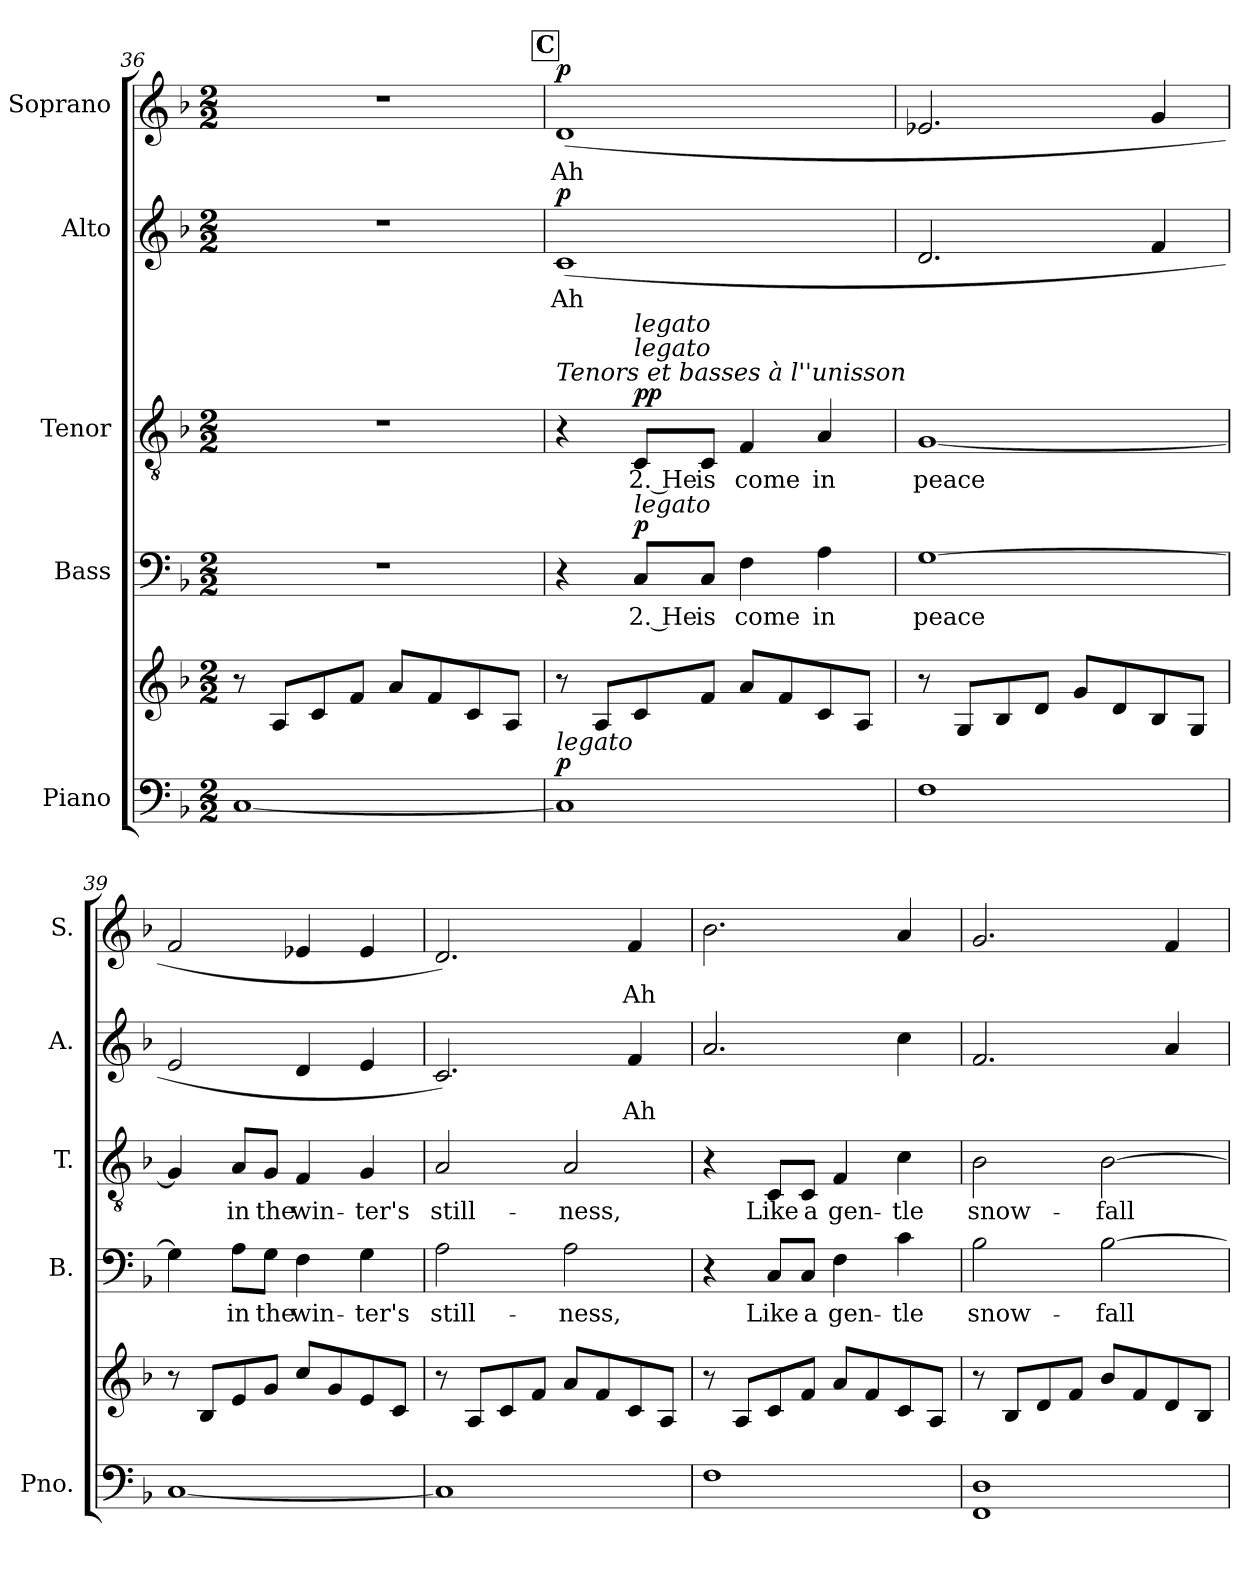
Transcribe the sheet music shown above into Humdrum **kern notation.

**kern	**kern	**dynam	**kern	**text	**dynam	**kern	**text	**dynam	**kern	**text	**dynam	**kern	**text	**dynam
*part5	*part5	*part5	*part4	*part4	*part4	*part3	*part3	*part3	*part2	*part2	*part2	*part1	*part1	*part1
*staff6	*staff5	*staff5/6	*staff4	*staff4	*staff4	*staff3	*staff3	*staff3	*staff2	*staff2	*staff2	*staff1	*staff1	*staff1
*I"Piano	*	*	*I"Bass	*	*	*I"Tenor	*	*	*I"Alto	*	*	*I"Soprano	*	*
*I'Pno.	*	*	*I'B.	*	*	*I'T.	*	*	*I'A.	*	*	*I'S.	*	*
*clefF4	*clefG2	*	*clefF4	*	*	*clefGv2	*	*	*clefG2	*	*	*clefG2	*	*
*	*	*	*	*	*	*	*	*	*	*	*	*ITrd-4c-7	*	*
*k[b-]	*k[b-]	*	*k[b-]	*	*	*k[b-]	*	*	*k[b-]	*	*	*k[]	*	*
*M2/2	*M2/2	*	*M2/2	*	*	*M2/2	*	*	*M2/2	*	*	*M2/2	*	*
=36	=36	=36	=36	=36	=36	=36	=36	=36	=36	=36	=36	=36	=36	=36
[1C	8r	.	1r	.	.	1r	.	.	1r	.	.	1r	.	.
.	8A/L	.	.	.	.	.	.	.	.	.	.	.	.	.
.	8c/	.	.	.	.	.	.	.	.	.	.	.	.	.
.	8f/J	.	.	.	.	.	.	.	.	.	.	.	.	.
.	8a/L	.	.	.	.	.	.	.	.	.	.	.	.	.
.	8f/	.	.	.	.	.	.	.	.	.	.	.	.	.
.	8c/	.	.	.	.	.	.	.	.	.	.	.	.	.
.	8A/J	.	.	.	.	.	.	.	.	.	.	.	.	.
!!LO:PB:g=z
!!LO:REH:place=s1:a:B:fs=16:t=C
=37	=37	=37	=37	=37	=37	=37	=37	=37	=37	=37	=37	=37	=37	=37
!	!	!	!	!	!	!LO:TX:a:i:t=Tenors et basses à l''unisson	!	!	!	!	!	!	!	!
!LO:TX:a:i:t=legato	!	!	!	!	!	!	!	!	!	!	!	!	!	!
!	!	!LO:DY:a=2	!	!	!	!	!	!	!	!	!LO:DY:a	!	!	!LO:DY:a
1C]	8r	p	4r	.	.	4r	.	.	(1c	Ah	p	(1ai	Ah	p
.	8A/L	.	.	.	.	.	.	.	.	.	.	.	.	.
!	!	!	!	!	!	!LO:TX:a:i:t=legato	!	!	!	!	!	!	!	!
!	!	!	!	!	!	!LO:TX:a:i:t=legato	!	!	!	!	!	!	!	!
!	!	!	!LO:TX:a:i:t=legato	!	!	!	!	!	!	!	!	!	!	!
!	!	!	!	!	!LO:DY:a	!	!	!LO:DY:a	!	!	!	!	!	!
!	!	!	!	!	!	!	!	!LO:DY:n=1:a	!	!	!	!	!	!
.	8c/	.	8C/L	2. He	p	8C/L	2. He	p p	.	.	.	.	.	.
.	8f/J	.	8C/J	is	.	8C/J	is	.	.	.	.	.	.	.
.	8a/L	.	4F\	come	.	4F/	come	.	.	.	.	.	.	.
.	8f/	.	.	.	.	.	.	.	.	.	.	.	.	.
.	8c/	.	4A\	in	.	4A/	in	.	.	.	.	.	.	.
.	8A/J	.	.	.	.	.	.	.	.	.	.	.	.	.
=38	=38	=38	=38	=38	=38	=38	=38	=38	=38	=38	=38	=38	=38	=38
1F	8r	.	[1G	peace	.	[1G	peace	.	2.d/	.	.	2.b-Xi/	.	.
.	8G/L	.	.	.	.	.	.	.	.	.	.	.	.	.
.	8B-/	.	.	.	.	.	.	.	.	.	.	.	.	.
.	8d/J	.	.	.	.	.	.	.	.	.	.	.	.	.
.	8g/L	.	.	.	.	.	.	.	.	.	.	.	.	.
.	8d/	.	.	.	.	.	.	.	.	.	.	.	.	.
.	8B-/	.	.	.	.	.	.	.	4f/	.	.	4ddi/	.	.
.	8G/J	.	.	.	.	.	.	.	.	.	.	.	.	.
=39	=39	=39	=39	=39	=39	=39	=39	=39	=39	=39	=39	=39	=39	=39
[1C	8r	.	4G\]	.	.	4G/]	.	.	2e/	.	.	2cci/	.	.
.	8B-/L	.	.	.	.	.	.	.	.	.	.	.	.	.
.	8e/	.	8A\L	in	.	8A/L	in	.	.	.	.	.	.	.
.	8g/J	.	8G\J	the	.	8G/J	the	.	.	.	.	.	.	.
.	8cc/L	.	4F\	win-	.	4F/	win-	.	4d/	.	.	4b-Xi/	.	.
.	8g/	.	.	.	.	.	.	.	.	.	.	.	.	.
.	8e/	.	4G\	-ter's	.	4G/	-ter's	.	4e/	.	.	4b-i/	.	.
.	8c/J	.	.	.	.	.	.	.	.	.	.	.	.	.
=40	=40	=40	=40	=40	=40	=40	=40	=40	=40	=40	=40	=40	=40	=40
1C]	8r	.	2A\	still-	.	2A/	still-	.	2.c/)	.	.	2.ai/)	.	.
.	8A/L	.	.	.	.	.	.	.	.	.	.	.	.	.
.	8c/	.	.	.	.	.	.	.	.	.	.	.	.	.
.	8f/J	.	.	.	.	.	.	.	.	.	.	.	.	.
.	8a/L	.	2A\	-ness,	.	2A/	-ness,	.	.	.	.	.	.	.
.	8f/	.	.	.	.	.	.	.	.	.	.	.	.	.
.	8c/	.	.	.	.	.	.	.	4f/	Ah	.	4cci/	Ah	.
.	8A/J	.	.	.	.	.	.	.	.	.	.	.	.	.
!!LO:LB:g=z
=41	=41	=41	=41	=41	=41	=41	=41	=41	=41	=41	=41	=41	=41	=41
1F	8r	.	4r	.	.	4r	.	.	2.a/	.	.	2.ffi\	.	.
.	8A/L	.	.	.	.	.	.	.	.	.	.	.	.	.
.	8c/	.	8C/L	Like	.	8C/L	Like	.	.	.	.	.	.	.
.	8f/J	.	8C/J	a	.	8C/J	a	.	.	.	.	.	.	.
.	8a/L	.	4F\	gen-	.	4F/	gen-	.	.	.	.	.	.	.
.	8f/	.	.	.	.	.	.	.	.	.	.	.	.	.
.	8c/	.	4c\	-tle	.	4c\	-tle	.	4cc\	.	.	4eei/	.	.
.	8A/J	.	.	.	.	.	.	.	.	.	.	.	.	.
=42	=42	=42	=42	=42	=42	=42	=42	=42	=42	=42	=42	=42	=42	=42
1FF 1D	8r	.	2B-\	snow-	.	2B-\	snow-	.	2.f/	.	.	2.ddi/	.	.
.	8B-/L	.	.	.	.	.	.	.	.	.	.	.	.	.
.	8d/	.	.	.	.	.	.	.	.	.	.	.	.	.
.	8f/J	.	.	.	.	.	.	.	.	.	.	.	.	.
.	8b-/L	.	[2B-\	-fall	.	[2B-\	-fall	.	.	.	.	.	.	.
.	8f/	.	.	.	.	.	.	.	.	.	.	.	.	.
.	8d/	.	.	.	.	.	.	.	4a/	.	.	4cci/	.	.
.	8B-/J	.	.	.	.	.	.	.	.	.	.	.	.	.
=	=	=	=	=	=	=	=	=	=	=	=	=	=	=
*-	*-	*-	*-	*-	*-	*-	*-	*-	*-	*-	*-	*-	*-	*-
